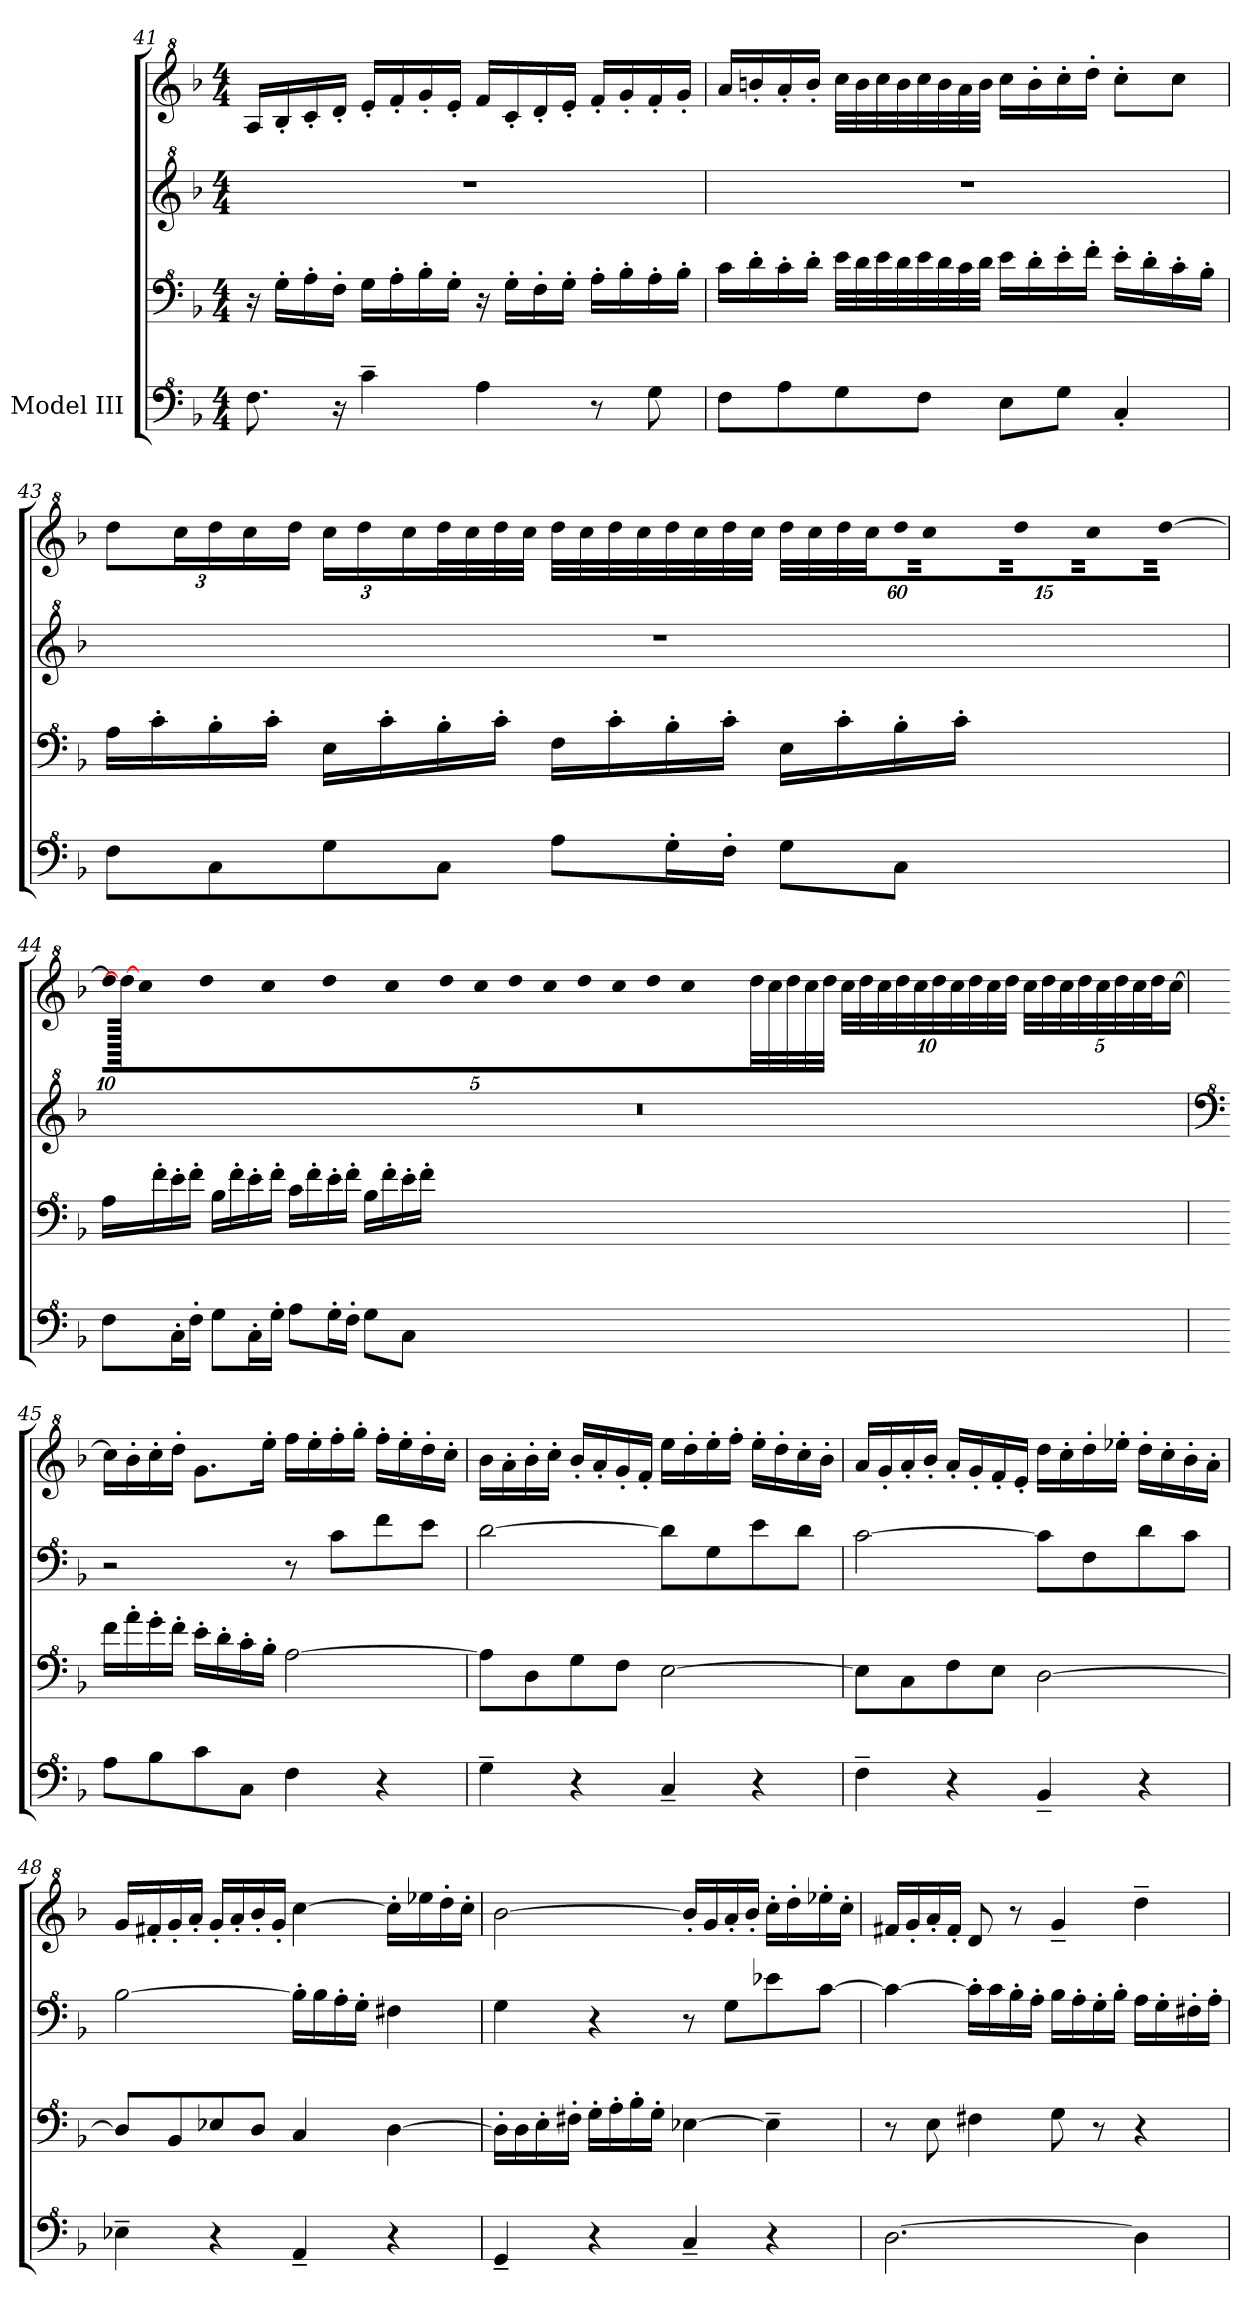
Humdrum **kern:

**kern	**kern	**kern	**kern
*part1	*part1	*part1	*part1
*staff4	*staff3	*staff2	*staff1
*I"Model III	*	*	*
!!LO:LB:g=z
*clefF^4	*clefF^4	*clefG^2	*clefG^2
*k[b-]	*k[b-]	*k[b-]	*k[b-]
*M4/4	*M4/4	*M4/4	*M4/4
=41	=41	=41	=41
8.f\	16r	1r	16a/LL
.	16g'\LL	.	16b-'/
.	16a'\	.	16cc'/
16r	16f'\JJ	.	16dd'/JJ
4cc~\	16g\LL	.	16ee'/LL
.	16a'\	.	16ff'/
.	16b-'\	.	16gg'/
.	16g'\JJ	.	16ee'/JJ
4a\	16r	.	16ff/LL
.	16g'\LL	.	16cc'/
.	16f'\	.	16dd'/
.	16g'\JJ	.	16ee'/JJ
8r	16a'\LL	.	16ff'/LL
.	16b-'\	.	16gg'/
8g\	16a'\	.	16ff'/
.	16b-'\JJ	.	16gg'/JJ
=42	=42	=42	=42
8f\L	16cc\LL	1r	16aa/LL
.	16dd'\	.	16bbn'/
8a\	16cc'\	.	16aa'/
.	16dd'\JJ	.	16bb'/JJ
8g\	32ee\LLL	.	32ccc\LLL
.	32dd\	.	32bb\
.	32ee\	.	32ccc\
.	32dd\	.	32bb\
8f\J	32ee\	.	32ccc\
.	32dd\	.	32bb\
.	32cc\	.	32aa\
.	32dd\JJJ	.	32bb\JJJ
8e\L	16ee\LL	.	16ccc\LL
.	16dd'\	.	16bb'\
8g\J	16ee'\	.	16ccc'\
.	16ff'\JJ	.	16ddd'\JJ
4c'/	16ee'\LL	.	8ccc'\L
.	16dd'\	.	.
.	16cc'\	.	8ccc\J
.	16b-'\JJ	.	.
!!LO:PB:g=z
=43	=43	=43	=43
*	*	*	*Xbrackettup
8f\L	16a\LL	1r	12ddd\L
.	16cc'\	.	.
.	.	.	24ccc\L
8c\	16b-'\	.	24ddd\
.	.	.	24ccc\
.	16cc'\JJ	.	.
.	.	.	24ddd\JJ
8g\	16e\LL	.	24ccc\LL
.	.	.	24ddd\
.	16cc'\	.	.
.	.	.	24ccc\
8c\J	16b-'\	.	32ddd\L
.	.	.	32ccc\
.	16cc'\JJ	.	32ddd\
.	.	.	32ccc\JJJ
8a\L	16f\LL	.	32ddd\LLL
.	.	.	32ccc\
.	16cc'\	.	32ddd\
.	.	.	32ccc\
16g'\L	16b-'\	.	32ddd\
.	.	.	32ccc\
16f'\JJ	16cc'\JJ	.	32ddd\
.	.	.	32ccc\JJJ
8g\L	16e\LL	.	32ddd\LLL
.	.	.	32ccc\
.	16cc'\	.	32ddd\
.	.	.	32ccc\
!	!	!	!LO:N:vis=32
8c\J	16b-'\	.	1920%53ddd\
.	.	.	1920ryy
!	!	!	!LO:N:vis=32
.	.	.	1920%53ccc\
.	.	.	1920ryy
!	!	!	!LO:N:vis=32
.	.	.	1920%53ddd\
.	16cc'\JJ	.	.
.	.	.	1920ryy
!	!	!	!LO:N:vis=32
.	.	.	1920%53ccc\
.	.	.	1920ryy
.	.	.	[80ddd\JJJk
!!LO:LB:g=z
=44	=44	=44	=44
!	!	!	!LO:N:vis=64
8f\L	16a\LL	1r	640%9ddd\KLLL]
.	.	.	640ddd\JJJk_
!	!	!	!LO:N:vis=32
.	.	.	1920%53ccc\
!	!	!	!LO:N:vis=32
.	.	.	1920%53ddd\
.	16ff'\	.	.
!	!	!	!LO:N:vis=32
.	.	.	1920%53ccc\
!	!	!	!LO:N:vis=32
.	.	.	1920%53ddd\
16c'\L	16ee'\	.	.
!	!	!	!LO:N:vis=32
.	.	.	1920%53ccc\
!	!	!	!LO:N:vis=32
.	.	.	1920%53ddd\
!	!	!	!LO:N:vis=32
.	.	.	1920%53ccc\
16f'\JJ	16ff'\JJ	.	.
!	!	!	!LO:N:vis=32
.	.	.	1920%53ddd\
!	!	!	!LO:N:vis=32
.	.	.	1920%53ccc\
8g\L	16b-\LL	.	.
!	!	!	!LO:N:vis=32
.	.	.	1920%53ddd\
!	!	!	!LO:N:vis=32
.	.	.	1920%53ccc\
.	16ff'\	.	.
!	!	!	!LO:N:vis=32
.	.	.	1920%53ddd\
!	!	!	!LO:N:vis=32
.	.	.	1920%53ccc\
.	.	.	1920ryy
16c'\L	16ee'\	.	40ddd\
.	.	.	40ccc\
.	.	.	40ddd\
16g'\JJ	16ff'\JJ	.	.
.	.	.	40ccc\
.	.	.	40ddd\JJJ
8a\L	16cc\LL	.	40ccc\LLL
.	.	.	40ddd\
.	.	.	40ccc\
.	16ff'\	.	.
.	.	.	40ddd\
.	.	.	40ccc\
16g'\L	16ee'\	.	40ddd\
.	.	.	40ccc\
.	.	.	40ddd\
16f'\JJ	16ff'\JJ	.	.
.	.	.	40ccc\
.	.	.	40ddd\JJJ
8g\L	16b-\LL	.	40ccc\LLL
.	.	.	40ddd\
.	.	.	40ccc\
.	16ff'\	.	.
.	.	.	40ddd\
.	.	.	40ccc\
8c\J	16ee'\	.	40ddd\
.	.	.	40ccc\
.	.	.	40ddd\J
.	16ff'\JJ	.	.
.	.	.	[20ccc\JJ
!!LO:LB:g=z
=45	=45	=45	=45
*	*	*clefF^4	*
8a\L	16ff\LL	2r	16ccc\LL]
.	16aa'\	.	16bb-'\
8b-\	16gg'\	.	16ccc'\
.	16ff'\JJ	.	16ddd'\JJ
8cc\	16ee'\LL	.	8.gg\L
.	16dd'\	.	.
8c\J	16cc'\	.	.
.	16b-'\JJ	.	16eee'\Jk
4f\	[2a\	8r	16fff\LL
.	.	.	16eee'\
.	.	8cc\L	16fff'\
.	.	.	16ggg'\JJ
4r	.	8ff\	16fff'\LL
.	.	.	16eee'\
.	.	8ee\J	16ddd'\
.	.	.	16ccc'\JJ
=46	=46	=46	=46
4g~\	8a\L]	[2dd\	16bb-\LL
.	.	.	16aa'\
.	8d\	.	16bb-'\
.	.	.	16ccc'\JJ
4r	8g\	.	16bb-'/LL
.	.	.	16aa'/
.	8f\J	.	16gg'/
.	.	.	16ff'/JJ
4c~/	[2e\	8dd\L]	16eee\LL
.	.	.	16ddd'\
.	.	8g\	16eee'\
.	.	.	16fff'\JJ
4r	.	8ee\	16eee'\LL
.	.	.	16ddd'\
.	.	8dd\J	16ccc'\
.	.	.	16bb-'\JJ
!!LO:PB:g=z
=47	=47	=47	=47
4f~\	8e\L]	[2cc\	16aa/LL
.	.	.	16gg'/
.	8c\	.	16aa'/
.	.	.	16bb-'/JJ
4r	8f\	.	16aa'/LL
.	.	.	16gg'/
.	8e\J	.	16ff'/
.	.	.	16ee'/JJ
4B-~/	[2d\	8cc\L]	16ddd\LL
.	.	.	16ccc'\
.	.	8f\	16ddd'\
.	.	.	16eee-X'\JJ
4r	.	8dd\	16ddd'\LL
.	.	.	16ccc'\
.	.	8cc\J	16bb-'\
.	.	.	16aa'\JJ
=48	=48	=48	=48
4e-X~\	8d/L]	[2b-\	16gg/LL
.	.	.	16ff#X'/
.	8B-/	.	16gg'/
.	.	.	16aa'/JJ
4r	8e-X/	.	16gg'/LL
.	.	.	16aa'/
.	8d/J	.	16bb-'/
.	.	.	16gg'/JJ
4A~/	4c/	16b-'\LL]	[4ccc\
.	.	16b-\	.
.	.	16a'\	.
.	.	16g'\JJ	.
4r	[4d\	4f#X\	16ccc'\LL]
.	.	.	16eee-X\
.	.	.	16ddd'\
.	.	.	16ccc'\JJ
!!LO:LB:g=z
=49	=49	=49	=49
4G~/	16d'\LL]	4g\	[2bb-\
.	16d\	.	.
.	16e'\	.	.
.	16f#X'\JJ	.	.
4r	16g'\LL	4r	.
.	16a'\	.	.
.	16b-'\	.	.
.	16g'\JJ	.	.
4c~/	[4e-X\	8r	16bb-'/LL]
.	.	.	16gg/
.	.	8g\L	16aa'/
.	.	.	16bb-'/JJ
4r	4e-~\]	8ee-X\	16ccc'\LL
.	.	.	16ddd'\
.	.	[8cc\J	16eee-X'\
.	.	.	16ccc'\JJ
=50	=50	=50	=50
[2.d\	8r	4cc\_	16ff#X/LL
.	.	.	16gg'/
.	8e\	.	16aa'/
.	.	.	16ff#'/JJ
.	4f#X\	16cc'\LL]	8dd/
.	.	16cc\	.
.	.	16b-'\	8r
.	.	16a'\JJ	.
.	8g\	16b-\LL	4gg~/
.	.	16a'\	.
.	8r	16g'\	.
.	.	16b-'\JJ	.
4d\]	4r	16a\LL	4ddd~\
.	.	16g'\	.
.	.	16f#X'\	.
.	.	16a'\JJ	.
=	=	=	=
*-	*-	*-	*-
